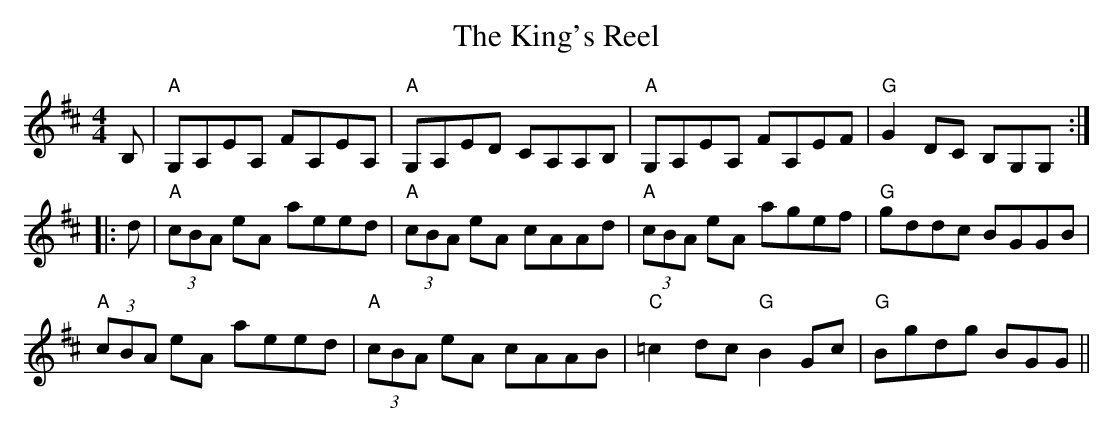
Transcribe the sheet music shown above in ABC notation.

X:1
T:King's Reel, The
M:4/4
L:1/8
K:A Mix
B,|"A"G,A,EA, FA,EA,|"A"G,A,ED CA,A,B,|"A"G,A,EA, FA,EF|"G"G2 DC B,G,G,:|
|:d|"A"(3cBA eA aeed|"A"(3cBA eA cAAd|"A"(3cBA eA agef|"G"gddc BGGB|
"A"(3cBA eA aeed|"A"(3cBA eA cAAB|"C"=c2 dc "G"B2 Gc|"G"Bgdg BGG||
